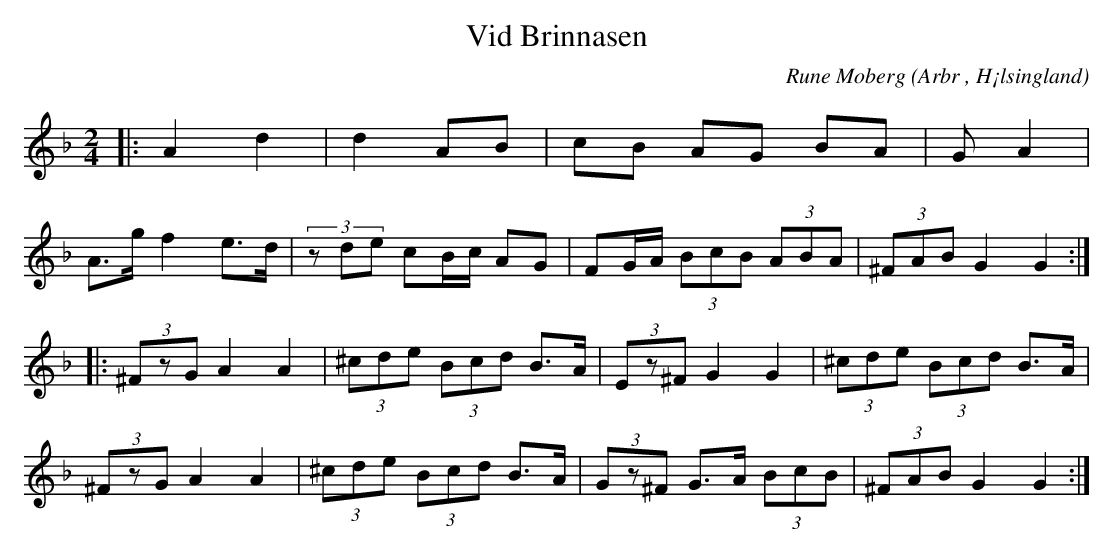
X:1
T:Vid Brinnasen
C: Rune Moberg
O:Arbr , H¡lsingland
M:2/4
L:1/8
K:Dm
|: A2 d2|d2 AB|cB AG BA|G A2|
A>g f2 e>d|(3zde cB/c/ AG|FG/A/ (3BcB (3ABA|(3^FAB G2 G2:|
|:(3^FzG A2 A2|(3^cde (3Bcd B>A|(3Ez^F G2 G2|(3^cde (3Bcd B>A|
(3^FzG A2 A2|(3^cde (3Bcd B>A| (3Gz^F G>A (3BcB|(3^FAB G2 G2:|
